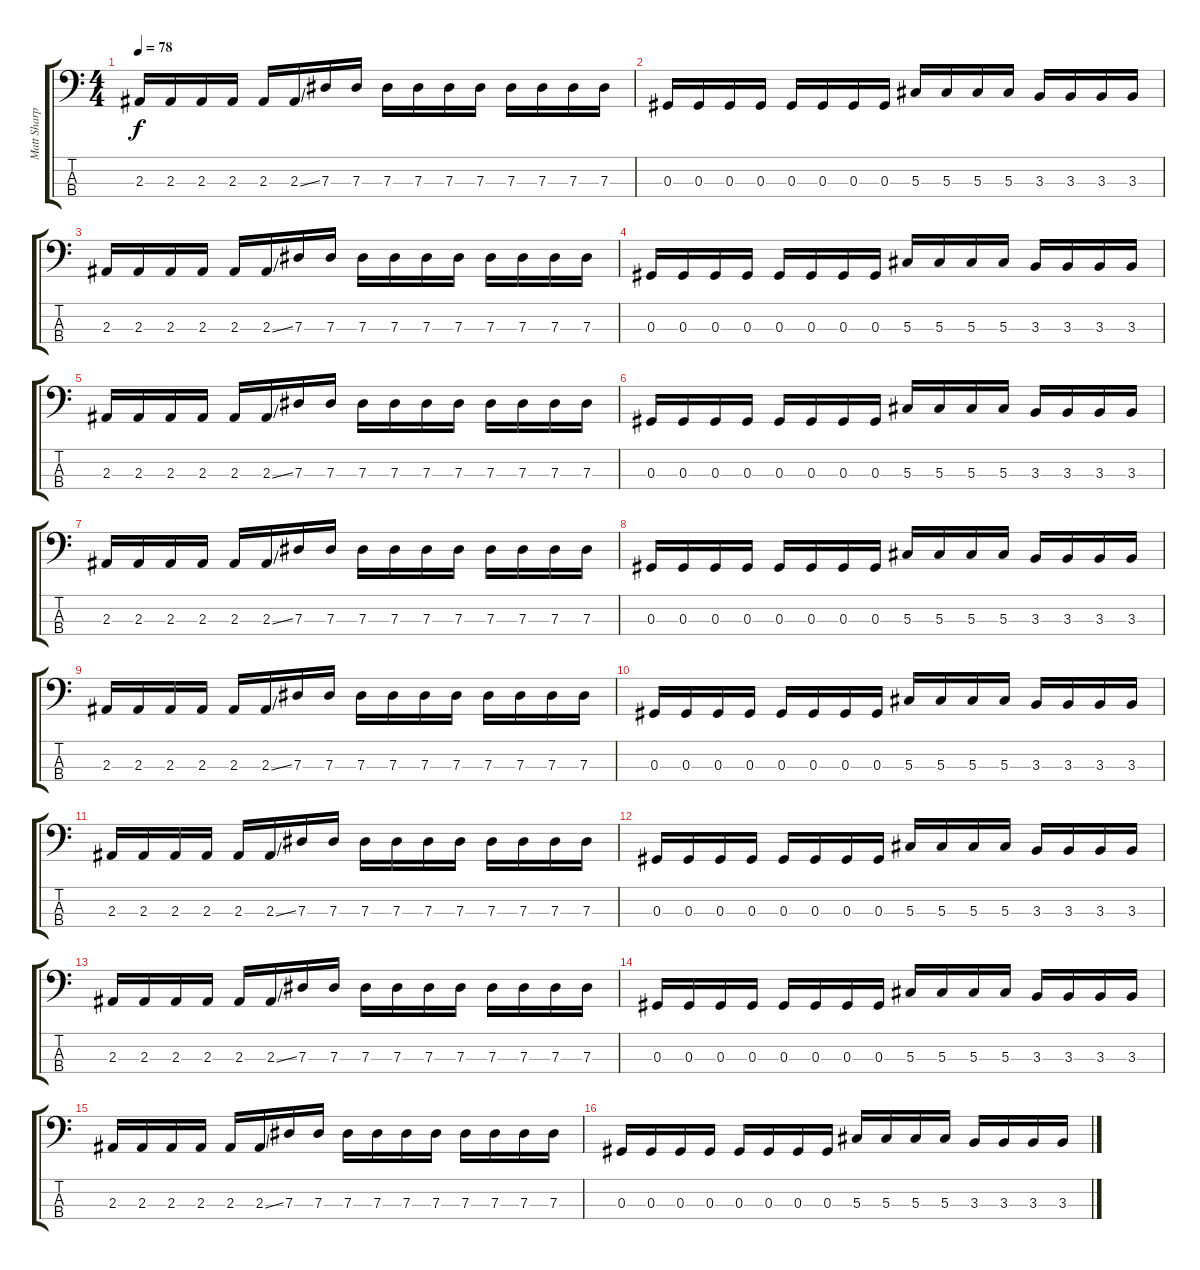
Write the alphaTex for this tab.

\track ("Matt Sharp" "Matt Sharp") {instrument electricbassfinger}
\staff {score tabs}
\tuning (Gb2 Db2 Ab1 Eb1) {hide}
\ts (4 4)
\tempo 78
\clef f4
\ks c
2.3.16{dy f} 2.3.16 2.3.16 2.3.16 2.3.16 2.3{ss}.16 7.3.16 7.3.16 7.3.16 7.3.16 7.3.16 7.3.16 7.3.16 7.3.16 7.3.16 7.3.16 |
0.3.16 0.3.16 0.3.16 0.3.16 0.3.16 0.3.16 0.3.16 0.3.16 5.3.16 5.3.16 5.3.16 5.3.16 3.3.16 3.3.16 3.3.16 3.3.16 |
2.3.16 2.3.16 2.3.16 2.3.16 2.3.16 2.3{ss}.16 7.3.16 7.3.16 7.3.16 7.3.16 7.3.16 7.3.16 7.3.16 7.3.16 7.3.16 7.3.16 |
0.3.16 0.3.16 0.3.16 0.3.16 0.3.16 0.3.16 0.3.16 0.3.16 5.3.16 5.3.16 5.3.16 5.3.16 3.3.16 3.3.16 3.3.16 3.3.16 |
2.3.16 2.3.16 2.3.16 2.3.16 2.3.16 2.3{ss}.16 7.3.16 7.3.16 7.3.16 7.3.16 7.3.16 7.3.16 7.3.16 7.3.16 7.3.16 7.3.16 |
0.3.16 0.3.16 0.3.16 0.3.16 0.3.16 0.3.16 0.3.16 0.3.16 5.3.16 5.3.16 5.3.16 5.3.16 3.3.16 3.3.16 3.3.16 3.3.16 |
2.3.16 2.3.16 2.3.16 2.3.16 2.3.16 2.3{ss}.16 7.3.16 7.3.16 7.3.16 7.3.16 7.3.16 7.3.16 7.3.16 7.3.16 7.3.16 7.3.16 |
0.3.16 0.3.16 0.3.16 0.3.16 0.3.16 0.3.16 0.3.16 0.3.16 5.3.16 5.3.16 5.3.16 5.3.16 3.3.16 3.3.16 3.3.16 3.3.16 |
2.3.16 2.3.16 2.3.16 2.3.16 2.3.16 2.3{ss}.16 7.3.16 7.3.16 7.3.16 7.3.16 7.3.16 7.3.16 7.3.16 7.3.16 7.3.16 7.3.16 |
0.3.16 0.3.16 0.3.16 0.3.16 0.3.16 0.3.16 0.3.16 0.3.16 5.3.16 5.3.16 5.3.16 5.3.16 3.3.16 3.3.16 3.3.16 3.3.16 |
2.3.16 2.3.16 2.3.16 2.3.16 2.3.16 2.3{ss}.16 7.3.16 7.3.16 7.3.16 7.3.16 7.3.16 7.3.16 7.3.16 7.3.16 7.3.16 7.3.16 |
0.3.16 0.3.16 0.3.16 0.3.16 0.3.16 0.3.16 0.3.16 0.3.16 5.3.16 5.3.16 5.3.16 5.3.16 3.3.16 3.3.16 3.3.16 3.3.16 |
2.3.16 2.3.16 2.3.16 2.3.16 2.3.16 2.3{ss}.16 7.3.16 7.3.16 7.3.16 7.3.16 7.3.16 7.3.16 7.3.16 7.3.16 7.3.16 7.3.16 |
0.3.16 0.3.16 0.3.16 0.3.16 0.3.16 0.3.16 0.3.16 0.3.16 5.3.16 5.3.16 5.3.16 5.3.16 3.3.16 3.3.16 3.3.16 3.3.16 |
2.3.16 2.3.16 2.3.16 2.3.16 2.3.16 2.3{ss}.16 7.3.16 7.3.16 7.3.16 7.3.16 7.3.16 7.3.16 7.3.16 7.3.16 7.3.16 7.3.16 |
0.3.16 0.3.16 0.3.16 0.3.16 0.3.16 0.3.16 0.3.16 0.3.16 5.3.16 5.3.16 5.3.16 5.3.16 3.3.16 3.3.16 3.3.16 3.3.16
